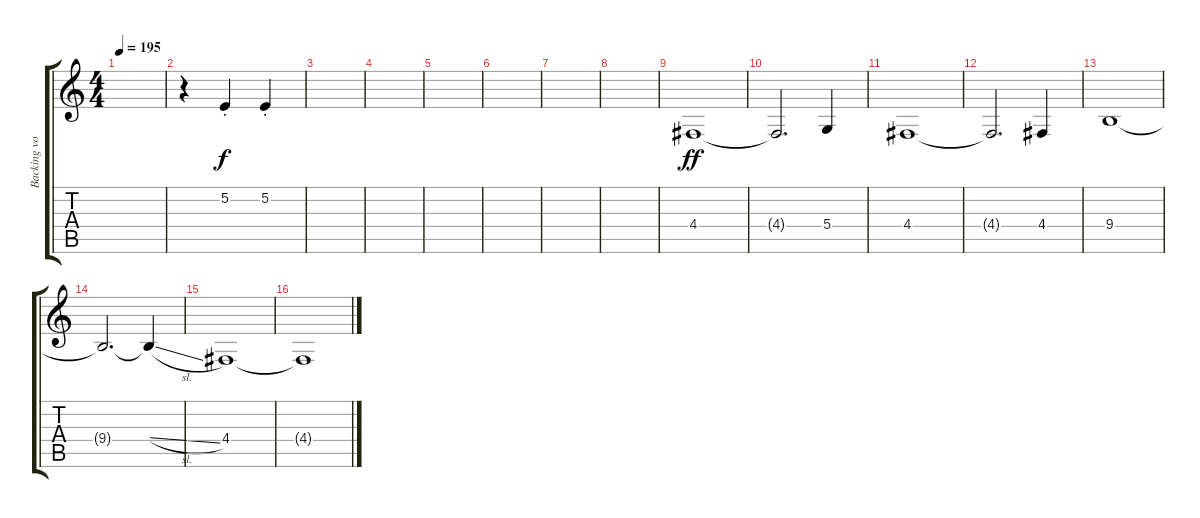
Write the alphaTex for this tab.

\track ("Backing vocals" "Backing vo") {instrument lead6voice}
\staff {score tabs}
\tuning (E4 B3 G3 D3 A2 E2) {hide}
\ts (4 4)
\tempo 195
\clef g2
\ks c
|
r.4 5.2{st}.4 5.2{st}.4 |
|
|
|
|
|
|
4.4.1{dy ff} |
4.4{t}.2{d} 5.4.4 |
4.4.1 |
4.4{t}.2{d} 4.4.4 |
9.4.1 |
9.4{t}.2{d} 9.4{sl t}.4 |
4.4.1 |
4.4{t}.1
